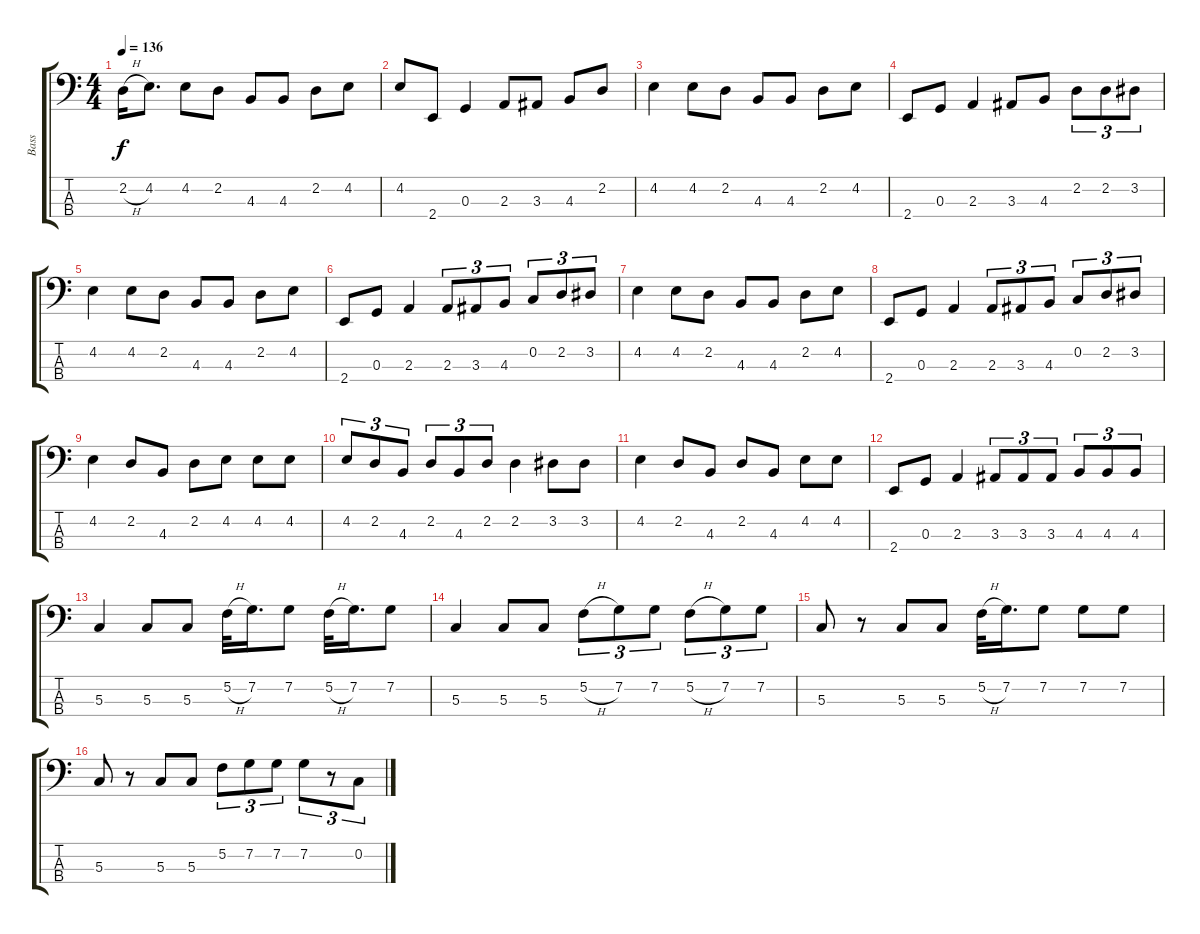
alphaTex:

\track ("Bass" "Bass") {instrument electricbassfinger}
\staff {score tabs}
\tuning (F2 C2 G1 D1) {hide}
\ts (4 4)
\tempo 136
\clef f4
\ks c
2.2{h}.16{dy f} 4.2.8{d} 4.2.8 2.2.8 4.3.8 4.3.8 2.2.8 4.2.8 |
4.2.8 2.4.8 0.3.4 2.3.8 3.3.8 4.3.8 2.2.8 |
4.2.4 4.2.8 2.2.8 4.3.8 4.3.8 2.2.8 4.2.8 |
2.4.8 0.3.8 2.3.4 3.3.8 4.3.8 2.2.8{tu (3 2)} 2.2.8{tu (3 2)} 3.2.8{tu (3 2)} |
4.2.4 4.2.8 2.2.8 4.3.8 4.3.8 2.2.8 4.2.8 |
2.4.8 0.3.8 2.3.4 2.3.8{tu (3 2)} 3.3.8{tu (3 2)} 4.3.8{tu (3 2)} 0.2.8{tu (3 2)} 2.2.8{tu (3 2)} 3.2.8{tu (3 2)} |
4.2.4 4.2.8 2.2.8 4.3.8 4.3.8 2.2.8 4.2.8 |
2.4.8 0.3.8 2.3.4 2.3.8{tu (3 2)} 3.3.8{tu (3 2)} 4.3.8{tu (3 2)} 0.2.8{tu (3 2)} 2.2.8{tu (3 2)} 3.2.8{tu (3 2)} |
4.2.4 2.2.8 4.3.8 2.2.8 4.2.8 4.2.8 4.2.8 |
4.2.8{tu (3 2)} 2.2.8{tu (3 2)} 4.3.8{tu (3 2)} 2.2.8{tu (3 2)} 4.3.8{tu (3 2)} 2.2.8{tu (3 2)} 2.2.4 3.2.8 3.2.8 |
4.2.4 2.2.8 4.3.8 2.2.8 4.3.8 4.2.8 4.2.8 |
2.4.8 0.3.8 2.3.4 3.3.8{tu (3 2)} 3.3.8{tu (3 2)} 3.3.8{tu (3 2)} 4.3.8{tu (3 2)} 4.3.8{tu (3 2)} 4.3.8{tu (3 2)} |
5.3.4 5.3.8 5.3.8 5.2{h}.32 7.2.16{d} 7.2.8 5.2{h}.32 7.2.16{d} 7.2.8 |
5.3.4 5.3.8 5.3.8 5.2{h}.8{tu (3 2)} 7.2.8{tu (3 2)} 7.2.8{tu (3 2)} 5.2{h}.8{tu (3 2)} 7.2.8{tu (3 2)} 7.2.8{tu (3 2)} |
5.3.8 r.8 5.3.8 5.3.8 5.2{h}.32 7.2.16{d} 7.2.8 7.2.8 7.2.8 |
5.3.8 r.8 5.3.8 5.3.8 5.2.8{tu (3 2)} 7.2.8{tu (3 2)} 7.2.8{tu (3 2)} 7.2.8{tu (3 2)} r.8{tu (3 2)} 0.2.8{tu (3 2)}
